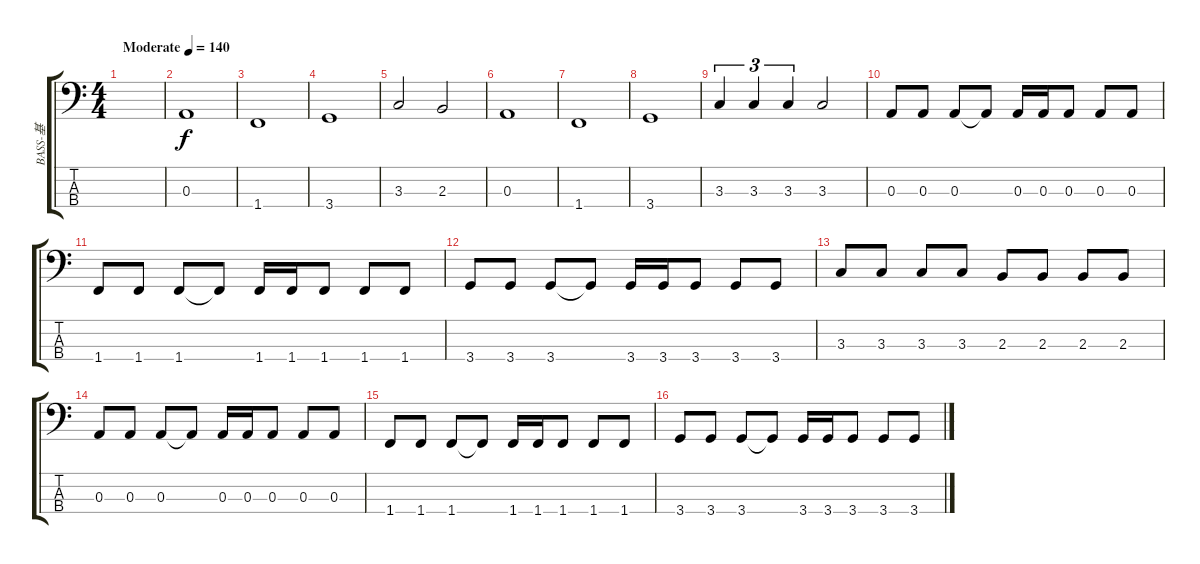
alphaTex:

\track ("BASS-基" "BASS-基") {instrument electricbassfinger}
\staff {score tabs}
\tuning (G2 D2 A1 E1) {hide}
\ts (4 4)
\tempo (140 "Moderate")
\clef f4
\ks c
|
0.3.1 |
1.4.1 |
3.4.1 |
3.3.2 2.3.2 |
0.3.1 |
1.4.1 |
3.4.1 |
3.3.4{tu (3 2)} 3.3.4{tu (3 2)} 3.3.4{tu (3 2)} 3.3.2 |
0.3.8 0.3.8 0.3.8 0.3{t}.8 0.3.16 0.3.16 0.3.8 0.3.8 0.3.8 |
1.4.8 1.4.8 1.4.8 1.4{t}.8 1.4.16 1.4.16 1.4.8 1.4.8 1.4.8 |
3.4.8 3.4.8 3.4.8 3.4{t}.8 3.4.16 3.4.16 3.4.8 3.4.8 3.4.8 |
3.3.8 3.3.8 3.3.8 3.3.8 2.3.8 2.3.8 2.3.8 2.3.8 |
0.3.8 0.3.8 0.3.8 0.3{t}.8 0.3.16 0.3.16 0.3.8 0.3.8 0.3.8 |
1.4.8 1.4.8 1.4.8 1.4{t}.8 1.4.16 1.4.16 1.4.8 1.4.8 1.4.8 |
3.4.8 3.4.8 3.4.8 3.4{t}.8 3.4.16 3.4.16 3.4.8 3.4.8 3.4.8
